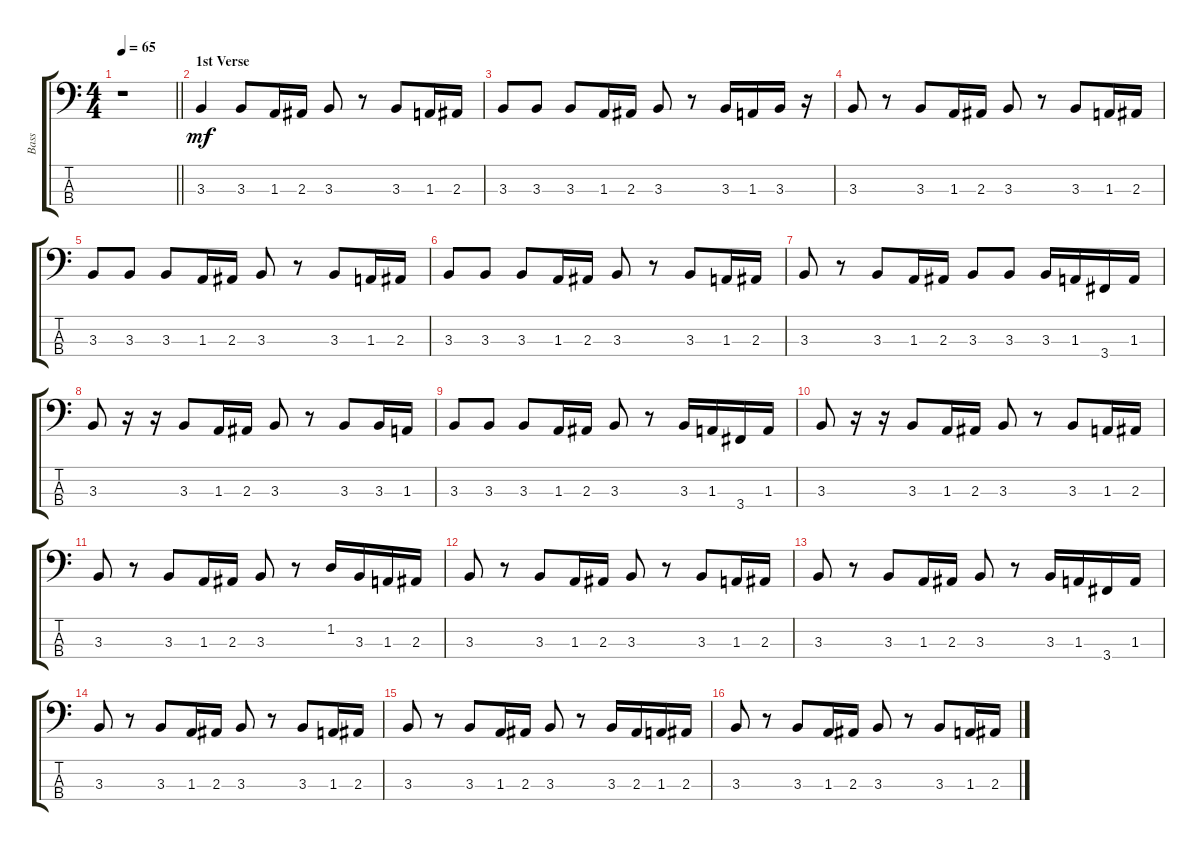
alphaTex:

\track ("Bass" "Bass") {instrument electricbasspick}
\staff {score tabs}
\tuning (Gb2 Db2 Ab1 Eb1) {hide}
\ts (4 4)
\tempo 65
\clef f4
\barLineRight lightlight
\ks c
r.1{dy mf instrument electricbasspick} |
\section ("" "1st Verse")
3.3.4 3.3.8 1.3.16 2.3.16 3.3.8 r.8 3.3.8 1.3.16 2.3.16 |
3.3.8 3.3.8 3.3.8 1.3.16 2.3.16 3.3.8 r.8 3.3.16 1.3.16 3.3.16 r.16 |
3.3.8 r.8 3.3.8 1.3.16 2.3.16 3.3.8 r.8 3.3.8 1.3.16 2.3.16 |
3.3.8 3.3.8 3.3.8 1.3.16 2.3.16 3.3.8 r.8 3.3.8 1.3.16 2.3.16 |
3.3.8 3.3.8 3.3.8 1.3.16 2.3.16 3.3.8 r.8 3.3.8 1.3.16 2.3.16 |
3.3.8 r.8 3.3.8 1.3.16 2.3.16 3.3.8 3.3.8 3.3.16 1.3.16 3.4.16 1.3.16 |
3.3.8 r.16 r.16 3.3.8 1.3.16 2.3.16 3.3.8 r.8 3.3.8 3.3.16 1.3.16 |
3.3.8 3.3.8 3.3.8 1.3.16 2.3.16 3.3.8 r.8 3.3.16 1.3.16 3.4.16 1.3.16 |
3.3.8 r.16 r.16 3.3.8 1.3.16 2.3.16 3.3.8 r.8 3.3.8 1.3.16 2.3.16 |
3.3.8 r.8 3.3.8 1.3.16 2.3.16 3.3.8 r.8 1.2.16 3.3.16 1.3.16 2.3.16 |
3.3.8 r.8 3.3.8 1.3.16 2.3.16 3.3.8 r.8 3.3.8 1.3.16 2.3.16 |
3.3.8 r.8 3.3.8 1.3.16 2.3.16 3.3.8 r.8 3.3.16 1.3.16 3.4.16 1.3.16 |
3.3.8 r.8 3.3.8 1.3.16 2.3.16 3.3.8 r.8 3.3.8 1.3.16 2.3.16 |
3.3.8 r.8 3.3.8 1.3.16 2.3.16 3.3.8 r.8 3.3.16 2.3.16 1.3.16 2.3.16 |
3.3.8 r.8 3.3.8 1.3.16 2.3.16 3.3.8 r.8 3.3.8 1.3.16 2.3.16
